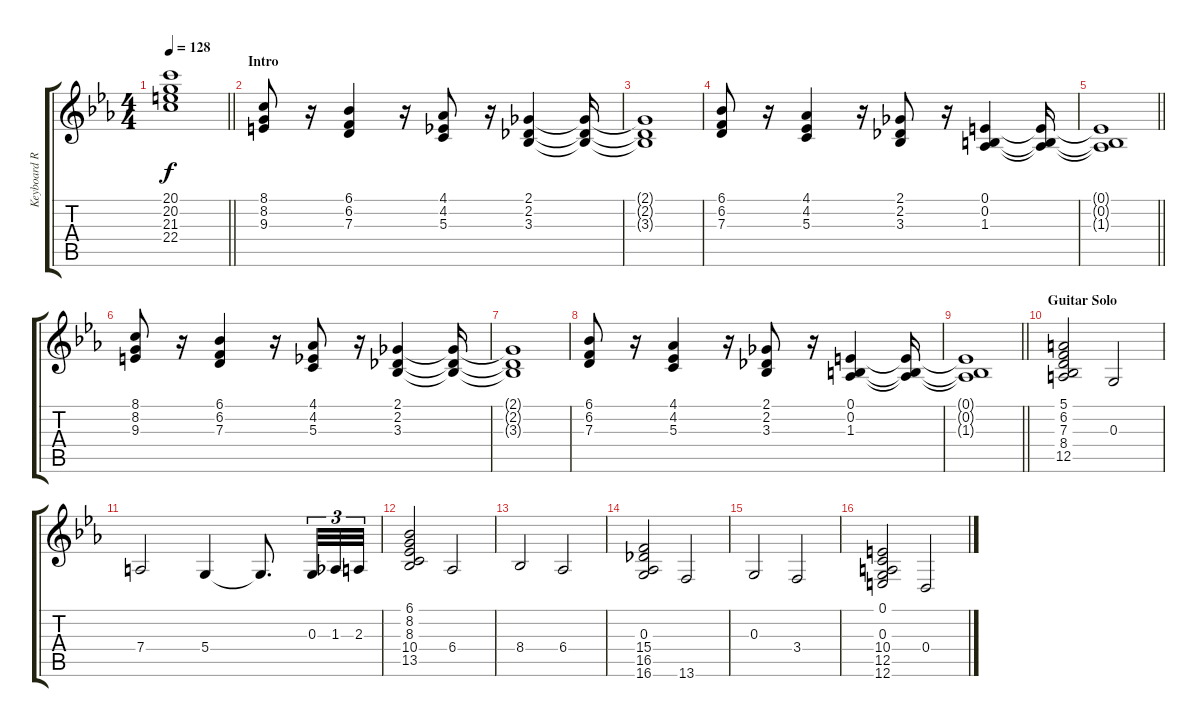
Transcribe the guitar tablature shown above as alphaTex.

\track ("Keyboard R" "Keyboard R") {instrument acousticgrandpiano}
\staff {score tabs}
\tuning (E4 B3 G3 D3 A2 E2) {hide}
\ts (4 4)
\tempo 128
\clef g2
\barLineRight lightlight
\ks cminor
(20.1 20.2 21.3 22.4).1{dy f} |
\section ("" "Intro")
(8.1 8.2 9.3).8 r.16 (6.1 6.2 7.3).4 r.16 (4.1 4.2 5.3).8 r.16 (2.1 2.2 3.3).4 (2.1{t} 2.2{t} 3.3{t}).16 |
(2.1{t} 2.2{t} 3.3{t}).1 |
(6.1 6.2 7.3).8 r.16 (4.1 4.2 5.3).4 r.16 (2.1 2.2 3.3).8 r.16 (0.1 0.2 1.3).4 (0.1{t} 0.2{t} 1.3{t}).16 |
\barLineRight lightlight
(0.1{t} 0.2{t} 1.3{t}).1 |
(8.1 8.2 9.3).8 r.16 (6.1 6.2 7.3).4 r.16 (4.1 4.2 5.3).8 r.16 (2.1 2.2 3.3).4 (2.1{t} 2.2{t} 3.3{t}).16 |
(2.1{t} 2.2{t} 3.3{t}).1 |
(6.1 6.2 7.3).8 r.16 (4.1 4.2 5.3).4 r.16 (2.1 2.2 3.3).8 r.16 (0.1 0.2 1.3).4 (0.1{t} 0.2{t} 1.3{t}).16 |
\barLineRight lightlight
(0.1{t} 0.2{t} 1.3{t}).1 |
\section ("" "Guitar Solo")
(5.1 6.2 7.3 8.4 12.5).2 0.3.2 |
7.4.2 5.4.4 5.4{t}.8{d} 0.3.32{tu (3 2)} 1.3.32{tu (3 2)} 2.3.32{tu (3 2)} |
(6.1 8.2 8.3 10.4 13.5).2 6.4.2 |
8.4.2 6.4.2 |
(0.3 15.4 16.5 16.6).2 13.6.2 |
0.3.2 3.4.2 |
(0.1 0.3 10.4 12.5 12.6).2 0.4.2
